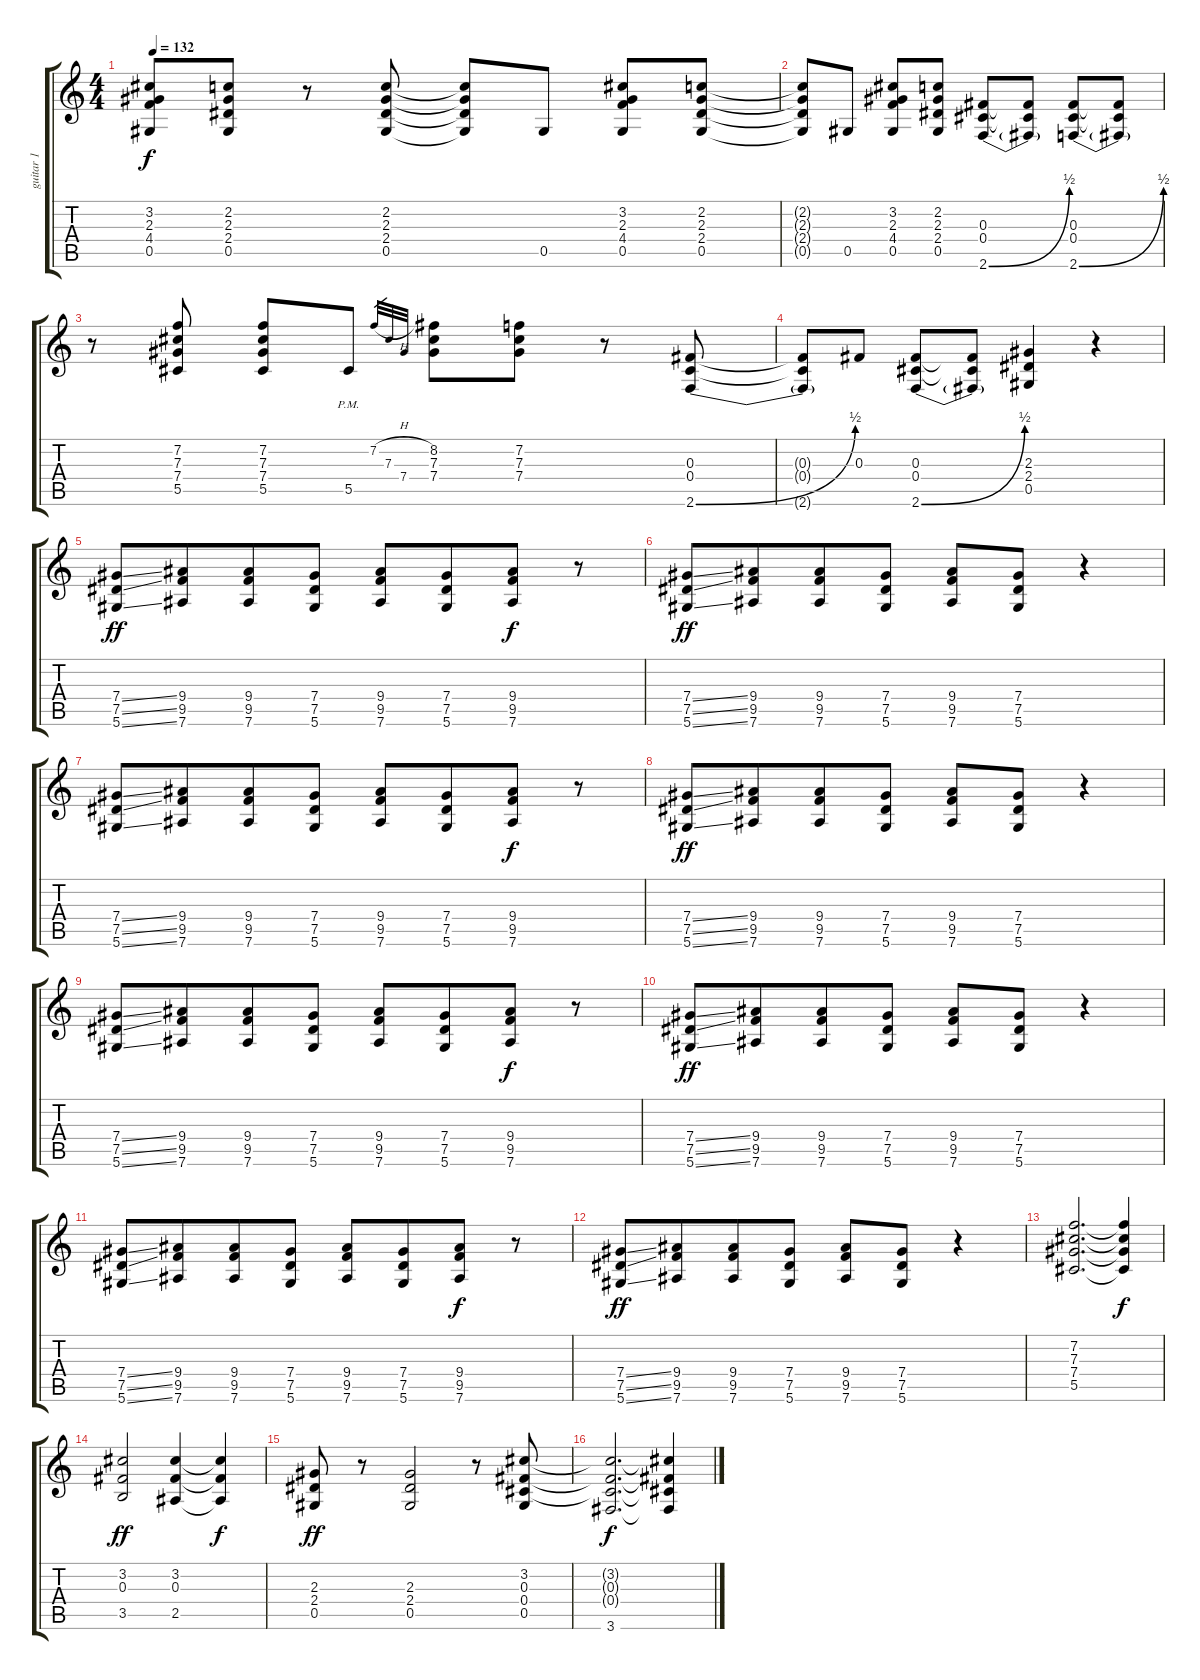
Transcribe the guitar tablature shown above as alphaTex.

\track ("guitar 1" "guitar 1") {instrument acousticguitarsteel}
\staff {score tabs}
\tuning (Eb4 Bb3 Gb3 Db3 Ab2 Eb2) {hide}
\ts (4 4)
\tempo 132
\clef g2
\ks c
(3.2 2.3 4.4 0.5).8{dy f} (2.2 2.3 2.4 0.5).8 r.8 (2.2 2.3 2.4 0.5).8 (2.2{t} 2.3{t} 2.4{t} 0.5{t}).8 0.5.8 (3.2 2.3 4.4 0.5).8 (2.2 2.3 2.4 0.5).8 |
(2.2{t} 2.3{t} 2.4{t} 0.5{t}).8 0.5.8 (3.2 2.3 4.4 0.5).8 (2.2 2.3 2.4 0.5).8 (0.3 0.4 2.6{be (bend 0 0 60 2)}).8 (0.3{t} 0.4{t} 2.6{t}).8 (0.3 0.4 2.6{be (bend 0 0 60 2)}).8 (0.3{t} 0.4{t} 2.6{t}).8 |
r.8 (7.2 7.3 7.4 5.5).8 (7.2 7.3 7.4 5.5).8 5.5{pm}.8 7.2{h}.32{gr} 7.3.32{gr} 7.4.32{gr} (8.2 7.3 7.4).8 (7.2 7.3 7.4).8 r.8 (0.3 0.4 2.6{be (bend 0 0 60 2)}).8 |
(0.3{t} 0.4{t} 2.6{t}).8 0.3.8 (0.3 0.4 2.6{be (bend 0 0 60 2)}).8 (0.3{t} 0.4{t} 2.6{t}).8 (2.3 2.4 0.5).4 r.4 |
(7.4{ss} 7.5{ss} 5.6{ss}).8{dy ff} (9.4 9.5 7.6).8{beam merge} (9.4 9.5 7.6).8 (7.4 7.5 5.6).8 (9.4 9.5 7.6).8 (7.4 7.5 5.6).8{beam merge} (9.4 9.5 7.6).8{dy f} r.8 |
(7.4{ss} 7.5{ss} 5.6{ss}).8{dy ff} (9.4 9.5 7.6).8{beam merge} (9.4 9.5 7.6).8 (7.4 7.5 5.6).8 (9.4 9.5 7.6).8 (7.4 7.5 5.6).8 r.4 |
(7.4{ss} 7.5{ss} 5.6{ss}).8 (9.4 9.5 7.6).8{beam merge} (9.4 9.5 7.6).8 (7.4 7.5 5.6).8 (9.4 9.5 7.6).8 (7.4 7.5 5.6).8{beam merge} (9.4 9.5 7.6).8{dy f} r.8 |
(7.4{ss} 7.5{ss} 5.6{ss}).8{dy ff} (9.4 9.5 7.6).8{beam merge} (9.4 9.5 7.6).8 (7.4 7.5 5.6).8 (9.4 9.5 7.6).8 (7.4 7.5 5.6).8 r.4 |
(7.4{ss} 7.5{ss} 5.6{ss}).8 (9.4 9.5 7.6).8{beam merge} (9.4 9.5 7.6).8 (7.4 7.5 5.6).8 (9.4 9.5 7.6).8 (7.4 7.5 5.6).8{beam merge} (9.4 9.5 7.6).8{dy f} r.8 |
(7.4{ss} 7.5{ss} 5.6{ss}).8{dy ff} (9.4 9.5 7.6).8{beam merge} (9.4 9.5 7.6).8 (7.4 7.5 5.6).8 (9.4 9.5 7.6).8 (7.4 7.5 5.6).8 r.4 |
(7.4{ss} 7.5{ss} 5.6{ss}).8 (9.4 9.5 7.6).8{beam merge} (9.4 9.5 7.6).8 (7.4 7.5 5.6).8 (9.4 9.5 7.6).8 (7.4 7.5 5.6).8{beam merge} (9.4 9.5 7.6).8{dy f} r.8 |
(7.4{ss} 7.5{ss} 5.6{ss}).8{dy ff} (9.4 9.5 7.6).8{beam merge} (9.4 9.5 7.6).8 (7.4 7.5 5.6).8 (9.4 9.5 7.6).8 (7.4 7.5 5.6).8 r.4 |
(7.2 7.3 7.4 5.5).2{d} (7.2{t} 7.3{t} 7.4{t} 5.5{t}).4{dy f} |
(3.2 0.3 3.5).2{dy ff} (3.2 0.3 2.5).4 (3.2{t} 0.3{t} 2.5{t}).4{dy f} |
(2.3 2.4 0.5).8{dy ff} r.8 (2.3 2.4 0.5).2 r.8 (3.2 0.3 0.4 0.5).8 |
(3.2{t} 0.3{t} 0.4{t} 3.6).2{d dy f} (3.2{t} 0.3{t} 0.4{t} 3.6{t}).4
